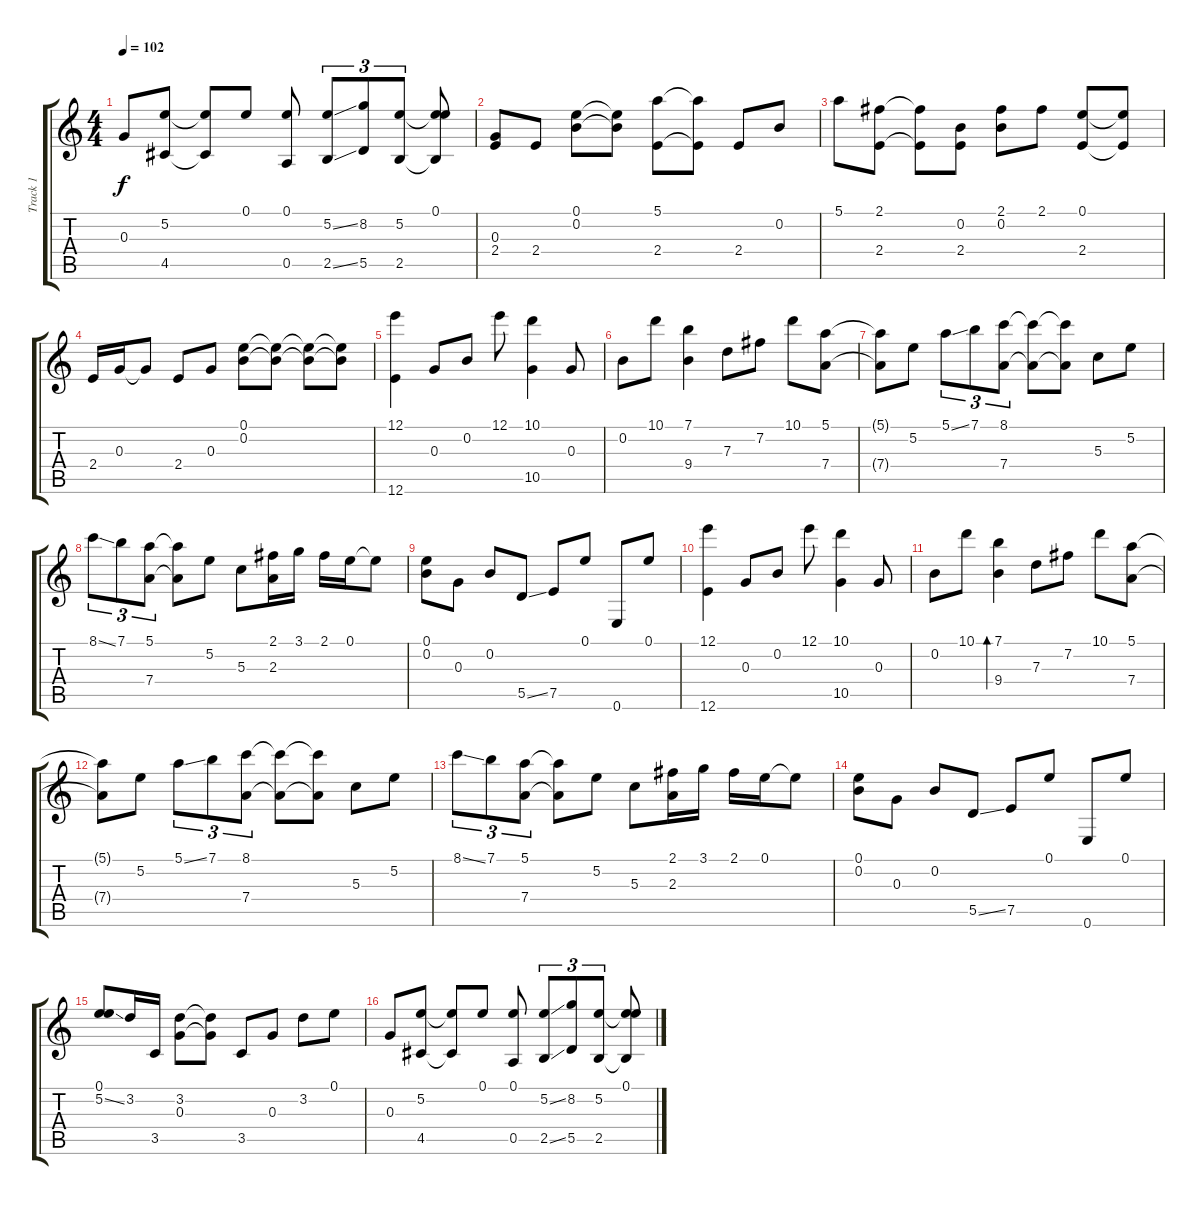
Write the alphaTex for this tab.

\track ("Track 1" "Track 1") {instrument acousticguitarnylon}
\staff {score tabs}
\tuning (E4 B3 G3 D3 A2 E2) {hide}
\ts (4 4)
\tempo 102
\clef g2
\ks c
0.3.8{dy f} (5.2 4.5).8 (5.2{t} 4.5{t}).8 0.1.8 (0.1 0.5).8 (5.2{ss} 2.5{ss}).8{tu (3 2)} (8.2 5.5).8{tu (3 2)} (5.2 2.5).8{tu (3 2)} (0.1 5.2{t} 2.5{t}).8 |
(0.3 2.4).8 2.4.8 (0.1 0.2).8 (0.1{t} 0.2{t}).8 (5.1 2.4).8 (5.1{t} 2.4{t}).8 2.4.8 0.2.8 |
5.1.8 (2.1 2.4).8 (2.1{t} 2.4{t}).8 (0.2 2.4).8 (2.1 0.2).8 2.1.8 (0.1 2.4).8 (0.1{t} 2.4{t}).8 |
2.4.16 0.3.16 0.3{t}.8 2.4.8 0.3.8 (0.1 0.2).8 (0.1{t} 0.2{t}).8 (0.1{t} 0.2{t}).8 (0.1{t} 0.2{t}).8 |
(12.1 12.6).4 0.3.8 0.2.8 12.1.8 (10.1 10.5).4 0.3.8 |
0.2.8 10.1.8 (7.1 9.4).4 7.3.8 7.2.8 10.1.8 (5.1 7.4).8 |
(5.1{t} 7.4{t}).8 5.2.8 5.1{ss}.8{tu (3 2)} 7.1.8{tu (3 2)} (8.1 7.4).8{tu (3 2)} (8.1{t} 7.4{t}).8 (8.1{t} 7.4{t}).8 5.3.8 5.2.8 |
8.1{ss}.8{tu (3 2)} 7.1.8{tu (3 2)} (5.1 7.4).8{tu (3 2)} (5.1{t} 7.4{t}).8 5.2.8 5.3.8 (2.1 2.3).16 3.1.16 2.1.16 0.1.16 0.1{t}.8 |
(0.1 0.2).8 0.3.8 0.2.8 5.5{ss}.8 7.5.8 0.1.8 0.6.8 0.1.8 |
(12.1 12.6).4 0.3.8 0.2.8 12.1.8 (10.1 10.5).4 0.3.8 |
0.2.8 10.1.8 (7.1 9.4).4{bd 480} 7.3.8 7.2.8 10.1.8 (5.1 7.4).8 |
(5.1{t} 7.4{t}).8 5.2.8 5.1{ss}.8{tu (3 2)} 7.1.8{tu (3 2)} (8.1 7.4).8{tu (3 2)} (8.1{t} 7.4{t}).8 (8.1{t} 7.4{t}).8 5.3.8 5.2.8 |
8.1{ss}.8{tu (3 2)} 7.1.8{tu (3 2)} (5.1 7.4).8{tu (3 2)} (5.1{t} 7.4{t}).8 5.2.8 5.3.8 (2.1 2.3).16 3.1.16 2.1.16 0.1.16 0.1{t}.8 |
(0.1 0.2).8 0.3.8 0.2.8 5.5{ss}.8 7.5.8 0.1.8 0.6.8 0.1.8 |
(0.1 5.2{ss}).8 3.2.16 3.5.16 (3.2 0.3).8 (3.2{t} 0.3{t}).8 3.5.8 0.3.8 3.2.8 0.1.8 |
0.3.8 (5.2 4.5).8 (5.2{t} 4.5{t}).8 0.1.8 (0.1 0.5).8 (5.2{ss} 2.5{ss}).8{tu (3 2)} (8.2 5.5).8{tu (3 2)} (5.2 2.5).8{tu (3 2)} (0.1 5.2{t} 2.5{t}).8
